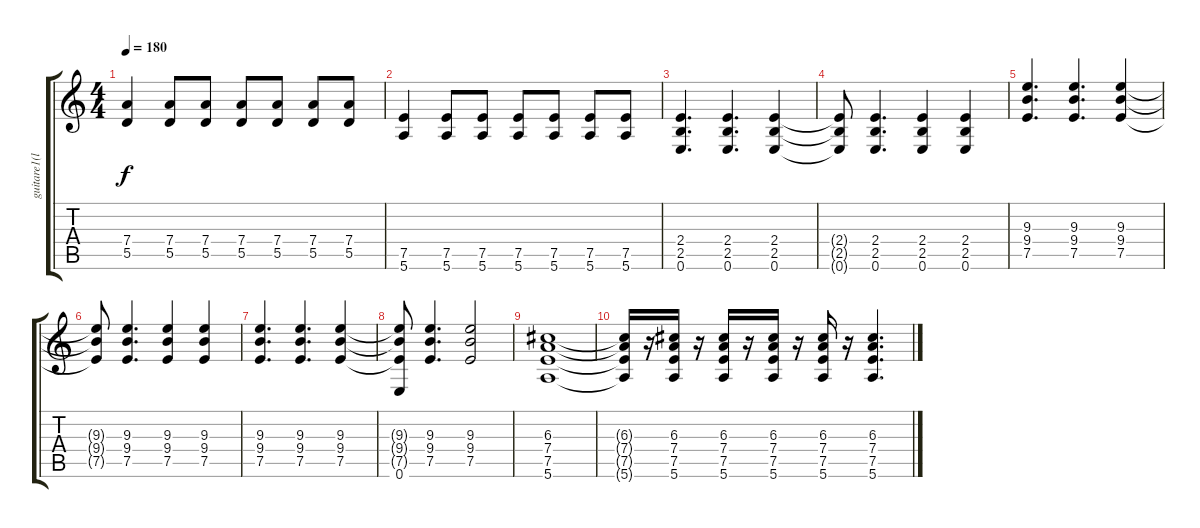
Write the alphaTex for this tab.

\track ("guitare1(lars)" "guitare1(l") {instrument distortionguitar}
\staff {score tabs}
\tuning (E4 B3 G3 D3 A2 E2) {hide}
\ts (4 4)
\tempo 180
\clef g2
\ks c
(7.4 5.5).4{dy f} (7.4 5.5).8 (7.4 5.5).8 (7.4 5.5).8 (7.4 5.5).8 (7.4 5.5).8 (7.4 5.5).8 |
(7.5 5.6).4 (7.5 5.6).8 (7.5 5.6).8 (7.5 5.6).8 (7.5 5.6).8 (7.5 5.6).8 (7.5 5.6).8 |
(2.4 2.5 0.6).4{d} (2.4 2.5 0.6).4{d} (2.4 2.5 0.6).4 |
(2.4{t} 2.5{t} 0.6{t}).8 (2.4 2.5 0.6).4{d} (2.4 2.5 0.6).4 (2.4 2.5 0.6).4 |
(9.3 9.4 7.5).4{d} (9.3 9.4 7.5).4{d} (9.3 9.4 7.5).4 |
(9.3{t} 9.4{t} 7.5{t}).8 (9.3 9.4 7.5).4{d} (9.3 9.4 7.5).4 (9.3 9.4 7.5).4 |
(9.3 9.4 7.5).4{d} (9.3 9.4 7.5).4{d} (9.3 9.4 7.5).4 |
(9.3{t} 9.4{t} 7.5{t} 0.6).8 (9.3 9.4 7.5).4{d} (9.3 9.4 7.5).2 |
(6.3 7.4 7.5 5.6).1 |
(6.3{t} 7.4{t} 7.5{t} 5.6{t}).16 r.16 (6.3 7.4 7.5 5.6).16 r.16 (6.3 7.4 7.5 5.6).16 r.16 (6.3 7.4 7.5 5.6).16 r.16 (6.3 7.4 7.5 5.6).16 r.16 (6.3 7.4 7.5 5.6).4{d}
